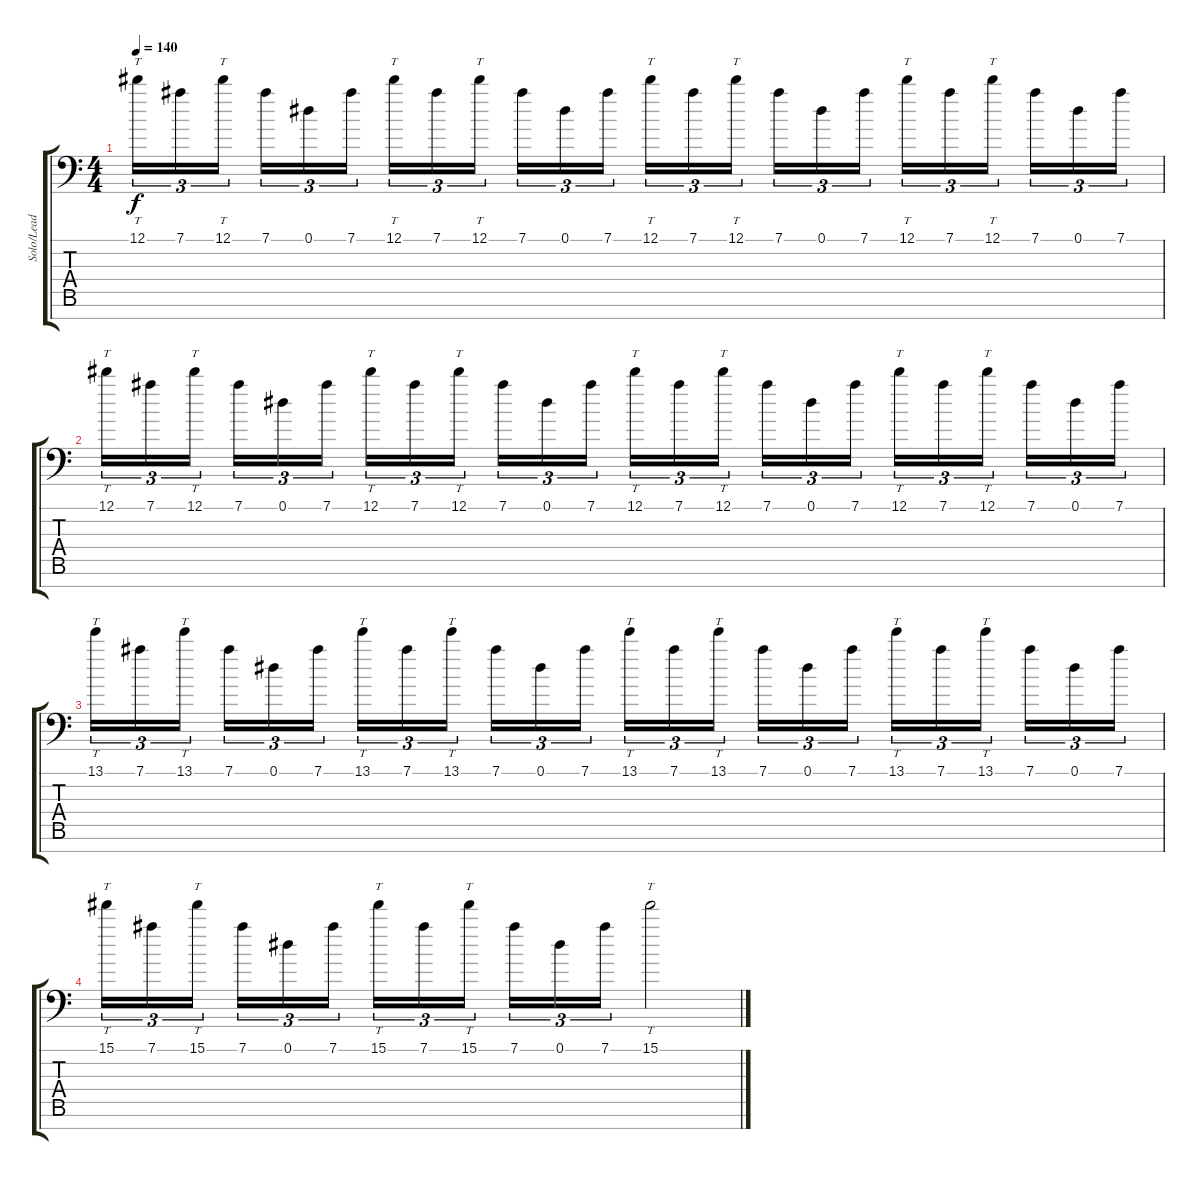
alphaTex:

\track ("Solo/Lead" "Solo/Lead") {instrument overdrivenguitar}
\staff {score tabs}
\tuning (Eb4 Bb3 Gb3 Db3 Ab2 Eb2 Bb1) {hide}
\ts (4 4)
\tempo 140
\clef f4
\ks c
12.1.16{tt tu (3 2) dy f} 7.1.16{tu (3 2)} 12.1.16{tt tu (3 2)} 7.1.16{tu (3 2)} 0.1.16{tu (3 2)} 7.1.16{tu (3 2)} 12.1.16{tt tu (3 2)} 7.1.16{tu (3 2)} 12.1.16{tt tu (3 2)} 7.1.16{tu (3 2)} 0.1.16{tu (3 2)} 7.1.16{tu (3 2)} 12.1.16{tt tu (3 2)} 7.1.16{tu (3 2)} 12.1.16{tt tu (3 2)} 7.1.16{tu (3 2)} 0.1.16{tu (3 2)} 7.1.16{tu (3 2)} 12.1.16{tt tu (3 2)} 7.1.16{tu (3 2)} 12.1.16{tt tu (3 2)} 7.1.16{tu (3 2)} 0.1.16{tu (3 2)} 7.1.16{tu (3 2)} |
12.1.16{tt tu (3 2)} 7.1.16{tu (3 2)} 12.1.16{tt tu (3 2)} 7.1.16{tu (3 2)} 0.1.16{tu (3 2)} 7.1.16{tu (3 2)} 12.1.16{tt tu (3 2)} 7.1.16{tu (3 2)} 12.1.16{tt tu (3 2)} 7.1.16{tu (3 2)} 0.1.16{tu (3 2)} 7.1.16{tu (3 2)} 12.1.16{tt tu (3 2)} 7.1.16{tu (3 2)} 12.1.16{tt tu (3 2)} 7.1.16{tu (3 2)} 0.1.16{tu (3 2)} 7.1.16{tu (3 2)} 12.1.16{tt tu (3 2)} 7.1.16{tu (3 2)} 12.1.16{tt tu (3 2)} 7.1.16{tu (3 2)} 0.1.16{tu (3 2)} 7.1.16{tu (3 2)} |
13.1.16{tt tu (3 2)} 7.1.16{tu (3 2)} 13.1.16{tt tu (3 2)} 7.1.16{tu (3 2)} 0.1.16{tu (3 2)} 7.1.16{tu (3 2)} 13.1.16{tt tu (3 2)} 7.1.16{tu (3 2)} 13.1.16{tt tu (3 2)} 7.1.16{tu (3 2)} 0.1.16{tu (3 2)} 7.1.16{tu (3 2)} 13.1.16{tt tu (3 2)} 7.1.16{tu (3 2)} 13.1.16{tt tu (3 2)} 7.1.16{tu (3 2)} 0.1.16{tu (3 2)} 7.1.16{tu (3 2)} 13.1.16{tt tu (3 2)} 7.1.16{tu (3 2)} 13.1.16{tt tu (3 2)} 7.1.16{tu (3 2)} 0.1.16{tu (3 2)} 7.1.16{tu (3 2)} |
15.1.16{tt tu (3 2)} 7.1.16{tu (3 2)} 15.1.16{tt tu (3 2)} 7.1.16{tu (3 2)} 0.1.16{tu (3 2)} 7.1.16{tu (3 2)} 15.1.16{tt tu (3 2)} 7.1.16{tu (3 2)} 15.1.16{tt tu (3 2)} 7.1.16{tu (3 2)} 0.1.16{tu (3 2)} 7.1.16{tu (3 2)} 15.1{ss}.2{tt}
